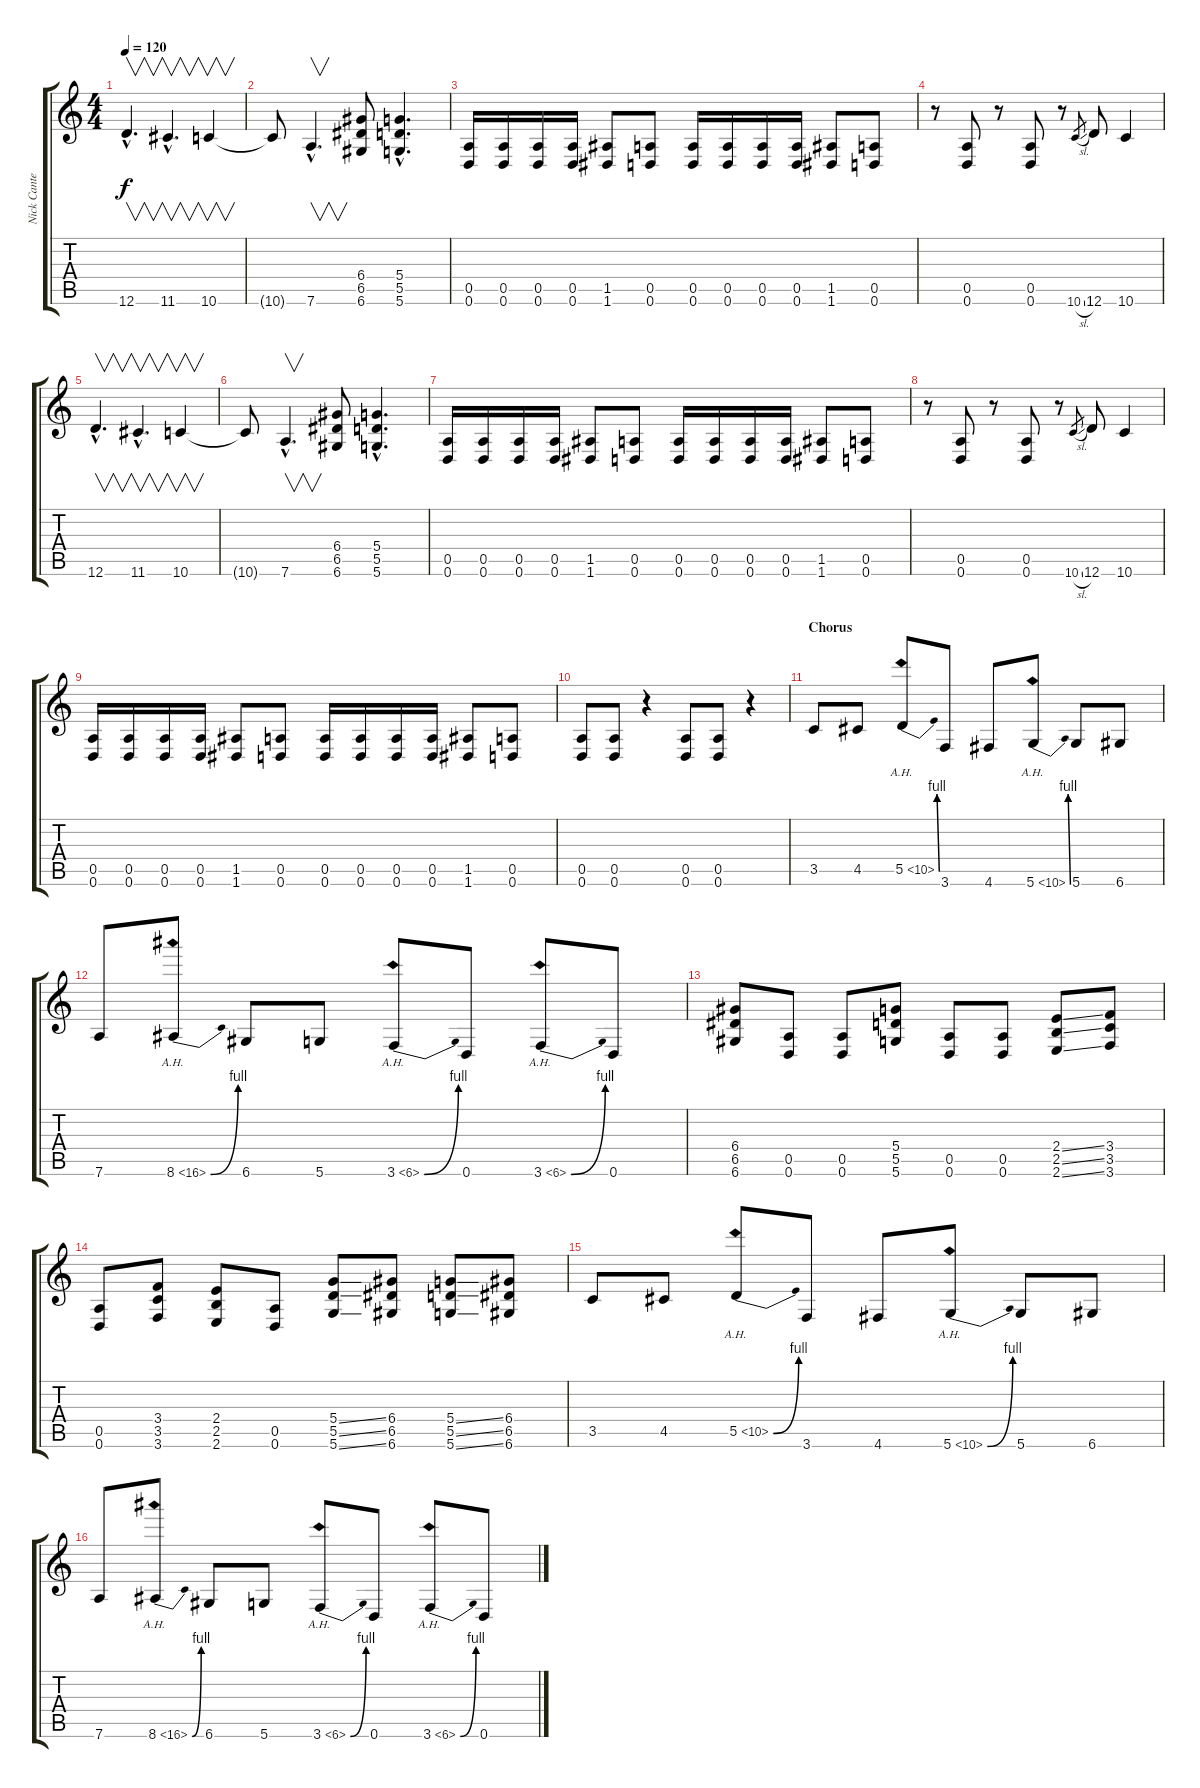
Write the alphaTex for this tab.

\track ("Nick Cantenese" "Nick Cante") {instrument distortionguitar}
\staff {score tabs}
\tuning (E4 B3 G3 D3 A2 D2) {hide}
\ts (4 4)
\tempo 120
\clef g2
\ks c
12.6{hac}.4{v d dy f} 11.6{hac}.4{v d} 10.6.4{v} |
10.6{t}.8 7.6{hac}.4{v d} (6.4 6.5 6.6).8 (5.4{hac} 5.5{hac} 5.6{hac}).4{d} |
(0.5 0.6).16 (0.5 0.6).16 (0.5 0.6).16 (0.5 0.6).16 (1.5 1.6).8 (0.5 0.6).8 (0.5 0.6).16 (0.5 0.6).16 (0.5 0.6).16 (0.5 0.6).16 (1.5 1.6).8 (0.5 0.6).8 |
r.8 (0.5 0.6).8 r.8 (0.5 0.6).8 r.8 10.6{sl}.8{gr} 12.6.8 10.6.4 |
12.6{hac}.4{v d} 11.6{hac}.4{v d} 10.6.4{v} |
10.6{t}.8 7.6{hac}.4{v d} (6.4 6.5 6.6).8 (5.4{hac} 5.5{hac} 5.6{hac}).4{d} |
(0.5 0.6).16 (0.5 0.6).16 (0.5 0.6).16 (0.5 0.6).16 (1.5 1.6).8 (0.5 0.6).8 (0.5 0.6).16 (0.5 0.6).16 (0.5 0.6).16 (0.5 0.6).16 (1.5 1.6).8 (0.5 0.6).8 |
r.8 (0.5 0.6).8 r.8 (0.5 0.6).8 r.8 10.6{sl}.8{gr} 12.6.8 10.6.4 |
(0.5 0.6).16 (0.5 0.6).16 (0.5 0.6).16 (0.5 0.6).16 (1.5 1.6).8 (0.5 0.6).8 (0.5 0.6).16 (0.5 0.6).16 (0.5 0.6).16 (0.5 0.6).16 (1.5 1.6).8 (0.5 0.6).8 |
(0.5 0.6).8 (0.5 0.6).8 r.4 (0.5 0.6).8 (0.5 0.6).8 r.4 |
\section ("" "Chorus")
3.5.8 4.5.8 5.5{be (bend 0 0 60 4) ah 5}.8 3.6.8 4.6.8 5.6{be (bend 0 0 60 4) ah 5}.8 5.6.8 6.6.8 |
7.6.8 8.6{be (bend 0 0 60 4) ah 8}.8 6.6.8 5.6.8 3.6{be (bend 0 0 60 4) ah 3}.8 0.6.8 3.6{be (bend 0 0 60 4) ah 3}.8 0.6.8 |
(6.4 6.5 6.6).8 (0.5 0.6).8 (0.5 0.6).8 (5.4 5.5 5.6).8 (0.5 0.6).8 (0.5 0.6).8 (2.4{ss} 2.5{ss} 2.6{ss}).8 (3.4 3.5 3.6).8 |
(0.5 0.6).8 (3.4 3.5 3.6).8 (2.4 2.5 2.6).8 (0.5 0.6).8 (5.4{ss} 5.5{ss} 5.6{ss}).8 (6.4 6.5 6.6).8 (5.4{ss} 5.5{ss} 5.6{ss}).8 (6.4 6.5 6.6).8 |
3.5.8 4.5.8 5.5{be (bend 0 0 60 4) ah 5}.8 3.6.8 4.6.8 5.6{be (bend 0 0 60 4) ah 5}.8 5.6.8 6.6.8 |
7.6.8 8.6{be (bend 0 0 60 4) ah 8}.8 6.6.8 5.6.8 3.6{be (bend 0 0 60 4) ah 3}.8 0.6.8 3.6{be (bend 0 0 60 4) ah 3}.8 0.6.8
